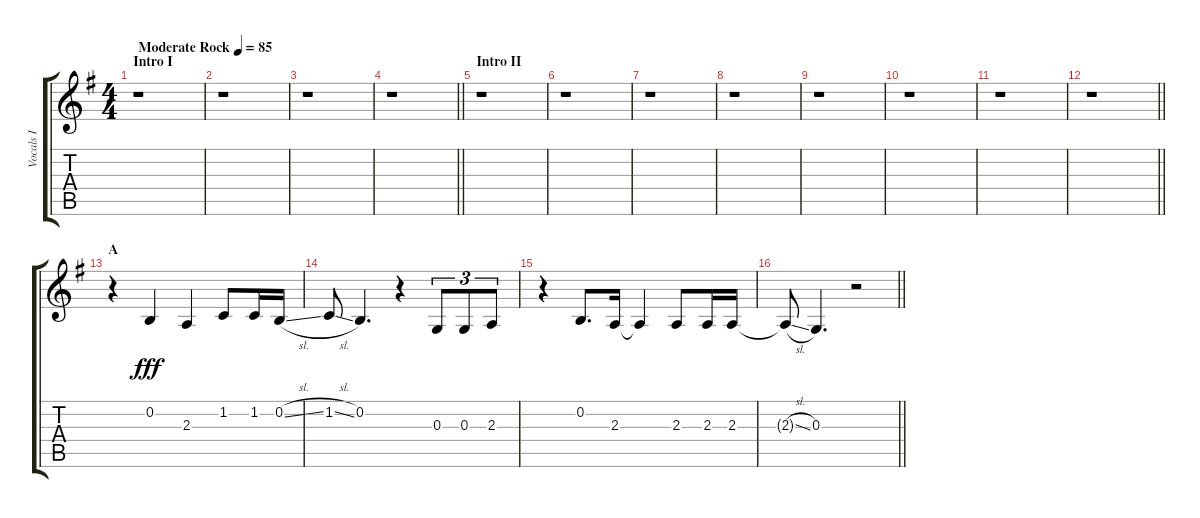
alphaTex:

\track ("Vocals I" "Vocals I") {instrument voiceoohs}
\staff {score tabs}
\tuning (E4 B3 G3 D3 A2 E2) {hide}
\ts (4 4)
\section ("" "Intro I")
\tempo (85 "Moderate Rock")
\clef g2
\ks g
r.1{dy fff instrument voiceoohs} |
r.1 |
r.1 |
\barLineRight lightlight
r.1 |
\section ("" "Intro II")
r.1 |
r.1 |
r.1 |
r.1 |
r.1 |
r.1 |
r.1 |
\barLineRight lightlight
r.1 |
\section ("" "A")
r.4 0.2.4 2.3.4 1.2.8 1.2.16 0.2{sl}.16 |
1.2{sl}.8 0.2.4{d} r.4 0.3.8{tu (3 2)} 0.3.8{tu (3 2)} 2.3.8{tu (3 2)} |
r.4 0.2.8{d} 2.3.16 2.3{t}.4 2.3.8 2.3.16 2.3.16 |
\barLineRight lightlight
2.3{sl t}.8 0.3.4{d} r.2
